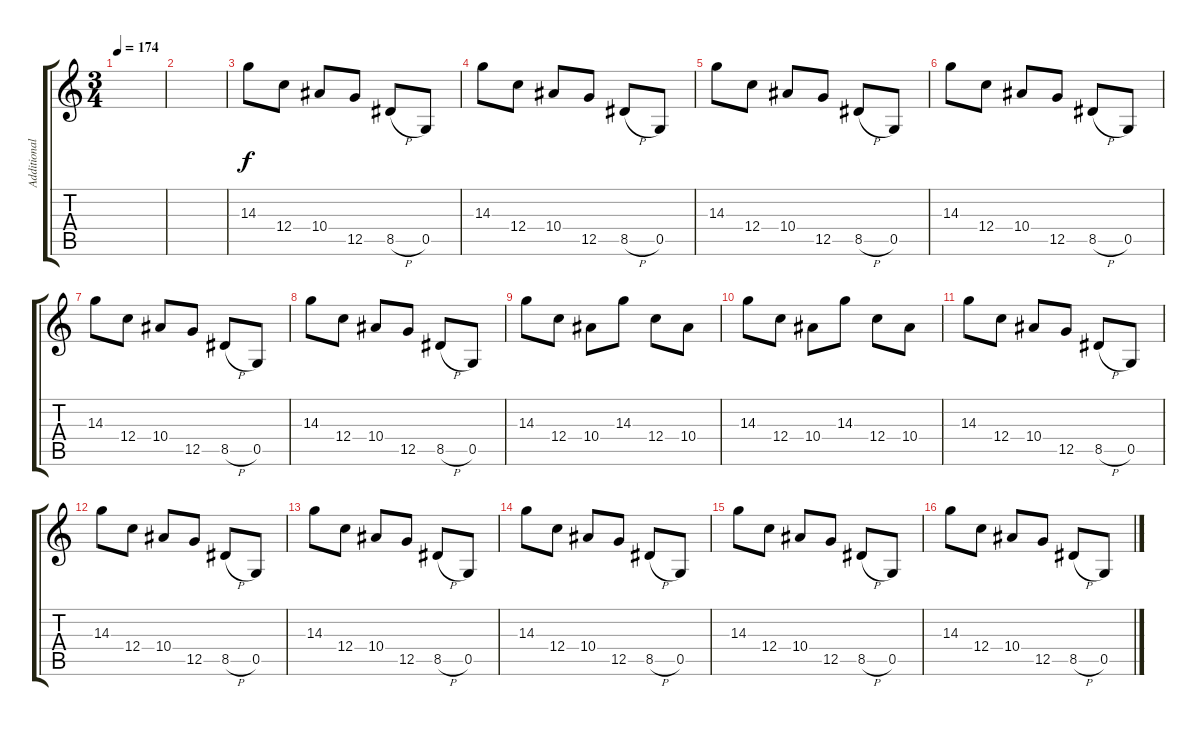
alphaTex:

\track ("Additional Guitar" "Additional") {instrument distortionguitar}
\staff {score tabs}
\tuning (D4 A3 F3 C3 G2 C2) {hide}
\ts (3 4)
\tempo 174
\clef g2
\ks c
|
|
14.3.8{balance 14} 12.4.8 10.4.8 12.5.8 8.5{h}.8 0.5.8 |
14.3.8 12.4.8 10.4.8 12.5.8 8.5{h}.8 0.5.8 |
14.3.8 12.4.8 10.4.8 12.5.8 8.5{h}.8 0.5.8 |
14.3.8 12.4.8 10.4.8 12.5.8 8.5{h}.8 0.5.8 |
14.3.8 12.4.8 10.4.8 12.5.8 8.5{h}.8 0.5.8 |
14.3.8 12.4.8 10.4.8 12.5.8 8.5{h}.8 0.5.8 |
14.3.8 12.4.8 10.4.8 14.3.8 12.4.8 10.4.8 |
14.3.8 12.4.8 10.4.8 14.3.8 12.4.8 10.4.8 |
14.3.8 12.4.8 10.4.8 12.5.8 8.5{h}.8 0.5.8 |
14.3.8 12.4.8 10.4.8 12.5.8 8.5{h}.8 0.5.8 |
14.3.8 12.4.8 10.4.8 12.5.8 8.5{h}.8 0.5.8 |
14.3.8 12.4.8 10.4.8 12.5.8 8.5{h}.8 0.5.8 |
14.3.8 12.4.8 10.4.8 12.5.8 8.5{h}.8 0.5.8 |
14.3.8 12.4.8 10.4.8 12.5.8 8.5{h}.8 0.5.8
